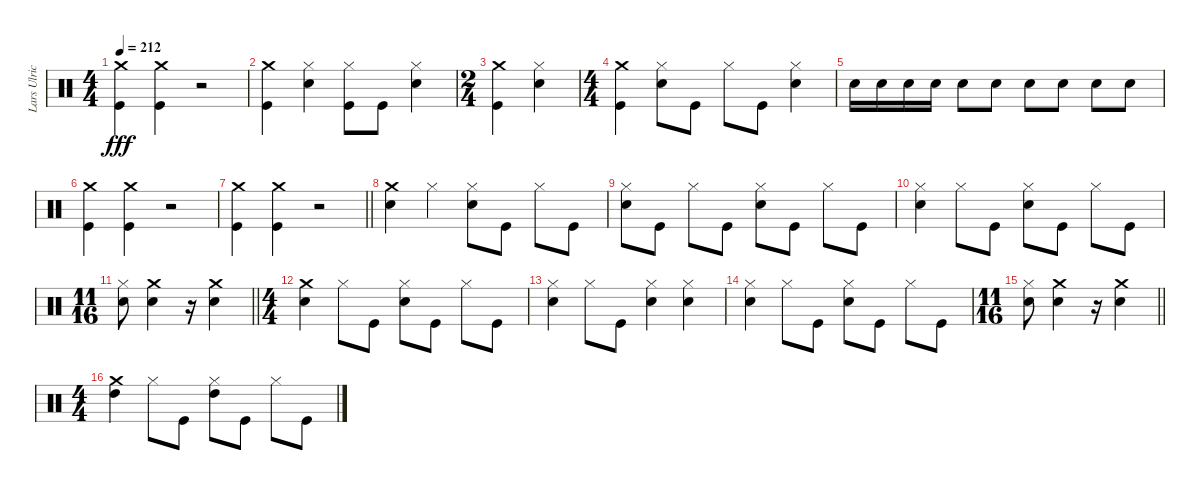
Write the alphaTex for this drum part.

\track ("Lars Ulrich" "Lars Ulric") {instrument percussion}
\staff {score}
\articulation defaults
\ts (4 4)
\tempo 212
\clef neutral
\ks c
("Kick (hit)" "Crash medium (hit)").4{dy fff} ("Kick (hit)" "Crash medium (hit)").4 r.2 |
("Kick (hit)" "Crash medium (hit)").4 ("Snare (hit) 2" "Hi-Hat (closed)").4 ("Kick (hit)" "Hi-Hat (closed)").8 "Kick (hit)".8 ("Hi-Hat (closed)" "Snare (hit) 2").4 |
\ts (2 4)
("Kick (hit)" "Crash medium (hit)").4 ("Snare (hit) 2" "Hi-Hat (closed)").4 |
\ts (4 4)
("Kick (hit)" "Crash medium (hit)").4 ("Snare (hit) 2" "Hi-Hat (closed)").8 "Kick (hit)".8 "Hi-Hat (closed)".8 "Kick (hit)".8 ("Snare (hit) 2" "Hi-Hat (closed)").4 |
"Snare (hit) 2".16 "Snare (hit) 2".16 "Snare (hit) 2".16 "Snare (hit) 2".16 "Snare (hit) 2".8 "Snare (hit) 2".8 "Snare (hit) 2".8 "Snare (hit) 2".8 "Snare (hit) 2".8 "Snare (hit) 2".8 |
("Kick (hit)" "Crash medium (hit)").4 ("Crash medium (hit)" "Kick (hit)").4 r.2 |
\barLineRight lightlight
("Crash medium (hit)" "Kick (hit)").4 ("Crash medium (hit)" "Kick (hit)").4 r.2 |
("Snare (hit) 2" "Crash medium (hit)").4 "Hi-Hat (closed)".4 ("Snare (hit) 2" "Hi-Hat (closed)").8 "Kick (hit)".8 "Hi-Hat (closed)".8 "Kick (hit)".8 |
("Snare (hit) 2" "Hi-Hat (closed)").8 "Kick (hit)".8 "Hi-Hat (closed)".8 "Kick (hit)".8 ("Snare (hit) 2" "Hi-Hat (closed)").8 "Kick (hit)".8 "Hi-Hat (closed)".8 "Kick (hit)".8 |
("Snare (hit) 2" "Hi-Hat (closed)").4 "Hi-Hat (closed)".8 "Kick (hit)".8 ("Snare (hit) 2" "Hi-Hat (closed)").8 "Kick (hit)".8 "Hi-Hat (closed)".8 "Kick (hit)".8 |
\ts (11 16)
\barLineRight lightlight
("Hi-Hat (closed)" "Snare (hit) 2").8 ("Snare (hit) 2" "Crash medium (hit)").4 r.16 ("Crash medium (hit)" "Snare (hit) 2").4 |
\ts (4 4)
("Crash medium (hit)" "Snare (hit) 2").4 "Hi-Hat (closed)".8 "Kick (hit)".8 ("Hi-Hat (closed)" "Snare (hit) 2").8 "Kick (hit)".8 "Hi-Hat (closed)".8 "Kick (hit)".8 |
("Snare (hit) 2" "Hi-Hat (closed)").4 "Hi-Hat (closed)".8 "Kick (hit)".8 ("Hi-Hat (closed)" "Snare (hit) 2").4 ("Snare (hit) 2" "Hi-Hat (closed)").4 |
("Snare (hit) 2" "Hi-Hat (closed)").4 "Hi-Hat (closed)".8 "Kick (hit)".8 ("Snare (hit) 2" "Hi-Hat (closed)").8 "Kick (hit)".8 "Hi-Hat (closed)".8 "Kick (hit)".8 |
\ts (11 16)
\barLineRight lightlight
("Snare (hit) 2" "Hi-Hat (closed)").8 ("Snare (hit) 2" "Crash medium (hit)").4 r.16 ("Snare (hit) 2" "Crash medium (hit)").4 |
\ts (4 4)
("High Tom (hit)" "Crash medium (hit)").4 "Hi-Hat (closed)".8 "Kick (hit)".8 ("High Tom (hit)" "Hi-Hat (closed)").8 "Kick (hit)".8 "Hi-Hat (closed)".8 "Kick (hit)".8
